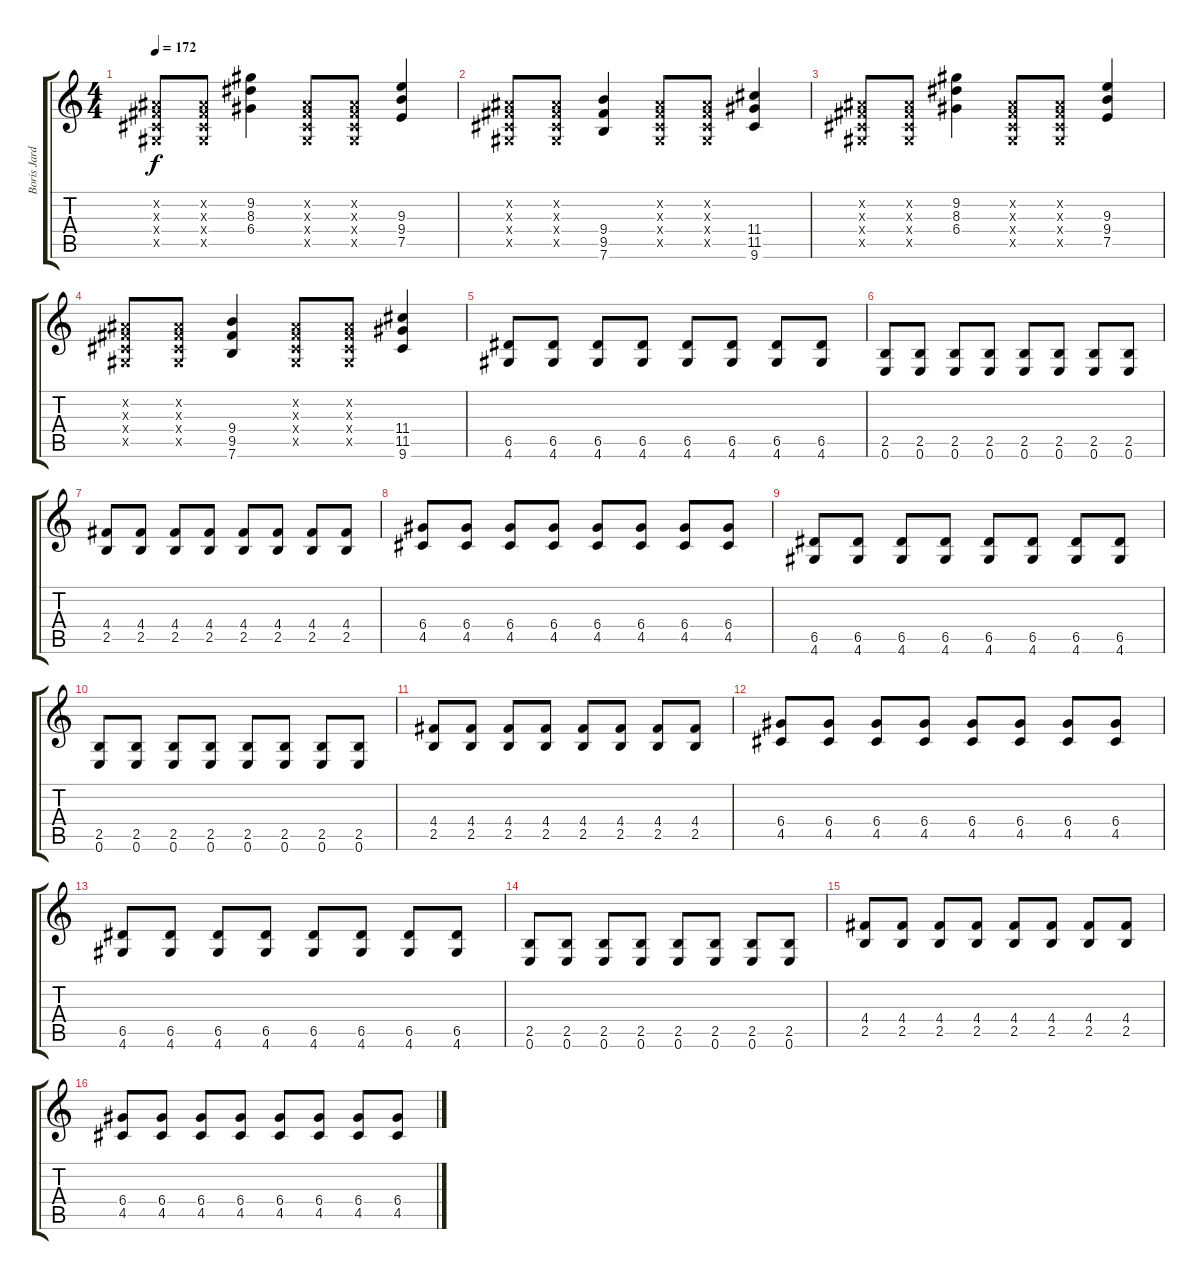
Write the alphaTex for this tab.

\track ("Boris Jardel" "Boris Jard") {instrument distortionguitar}
\staff {score tabs}
\tuning (E4 B3 G3 D3 A2 E2) {hide}
\ts (4 4)
\tempo 172
\clef g2
\ks c
(-1.2{x} -1.3{x} -1.4{x} -1.5{x}).8{dy f} (-1.2{x} -1.3{x} -1.4{x} -1.5{x}).8 (9.2 8.3 6.4).4 (-1.2{x} -1.3{x} -1.4{x} -1.5{x}).8 (-1.2{x} -1.3{x} -1.4{x} -1.5{x}).8 (9.3 9.4 7.5).4 |
(-1.2{x} -1.3{x} -1.4{x} -1.5{x}).8 (-1.2{x} -1.3{x} -1.4{x} -1.5{x}).8 (9.4 9.5 7.6).4 (-1.2{x} -1.3{x} -1.4{x} -1.5{x}).8 (-1.2{x} -1.3{x} -1.4{x} -1.5{x}).8 (11.4 11.5 9.6).4 |
(-1.2{x} -1.3{x} -1.4{x} -1.5{x}).8 (-1.2{x} -1.3{x} -1.4{x} -1.5{x}).8 (9.2 8.3 6.4).4 (-1.2{x} -1.3{x} -1.4{x} -1.5{x}).8 (-1.2{x} -1.3{x} -1.4{x} -1.5{x}).8 (9.3 9.4 7.5).4 |
(-1.2{x} -1.3{x} -1.4{x} -1.5{x}).8 (-1.2{x} -1.3{x} -1.4{x} -1.5{x}).8 (9.4 9.5 7.6).4 (-1.2{x} -1.3{x} -1.4{x} -1.5{x}).8 (-1.2{x} -1.3{x} -1.4{x} -1.5{x}).8 (11.4 11.5 9.6).4 |
(6.5 4.6).8 (6.5 4.6).8 (6.5 4.6).8 (6.5 4.6).8 (6.5 4.6).8 (6.5 4.6).8 (6.5 4.6).8 (6.5 4.6).8 |
(2.5 0.6).8 (2.5 0.6).8 (2.5 0.6).8 (2.5 0.6).8 (2.5 0.6).8 (2.5 0.6).8 (2.5 0.6).8 (2.5 0.6).8 |
(4.4 2.5).8 (4.4 2.5).8 (4.4 2.5).8 (4.4 2.5).8 (4.4 2.5).8 (4.4 2.5).8 (4.4 2.5).8 (4.4 2.5).8 |
(6.4 4.5).8 (6.4 4.5).8 (6.4 4.5).8 (6.4 4.5).8 (6.4 4.5).8 (6.4 4.5).8 (6.4 4.5).8 (6.4 4.5).8 |
(6.5 4.6).8 (6.5 4.6).8 (6.5 4.6).8 (6.5 4.6).8 (6.5 4.6).8 (6.5 4.6).8 (6.5 4.6).8 (6.5 4.6).8 |
(2.5 0.6).8 (2.5 0.6).8 (2.5 0.6).8 (2.5 0.6).8 (2.5 0.6).8 (2.5 0.6).8 (2.5 0.6).8 (2.5 0.6).8 |
(4.4 2.5).8 (4.4 2.5).8 (4.4 2.5).8 (4.4 2.5).8 (4.4 2.5).8 (4.4 2.5).8 (4.4 2.5).8 (4.4 2.5).8 |
(6.4 4.5).8 (6.4 4.5).8 (6.4 4.5).8 (6.4 4.5).8 (6.4 4.5).8 (6.4 4.5).8 (6.4 4.5).8 (6.4 4.5).8 |
(6.5 4.6).8 (6.5 4.6).8 (6.5 4.6).8 (6.5 4.6).8 (6.5 4.6).8 (6.5 4.6).8 (6.5 4.6).8 (6.5 4.6).8 |
(2.5 0.6).8 (2.5 0.6).8 (2.5 0.6).8 (2.5 0.6).8 (2.5 0.6).8 (2.5 0.6).8 (2.5 0.6).8 (2.5 0.6).8 |
(4.4 2.5).8 (4.4 2.5).8 (4.4 2.5).8 (4.4 2.5).8 (4.4 2.5).8 (4.4 2.5).8 (4.4 2.5).8 (4.4 2.5).8 |
(6.4 4.5).8 (6.4 4.5).8 (6.4 4.5).8 (6.4 4.5).8 (6.4 4.5).8 (6.4 4.5).8 (6.4 4.5).8 (6.4 4.5).8
